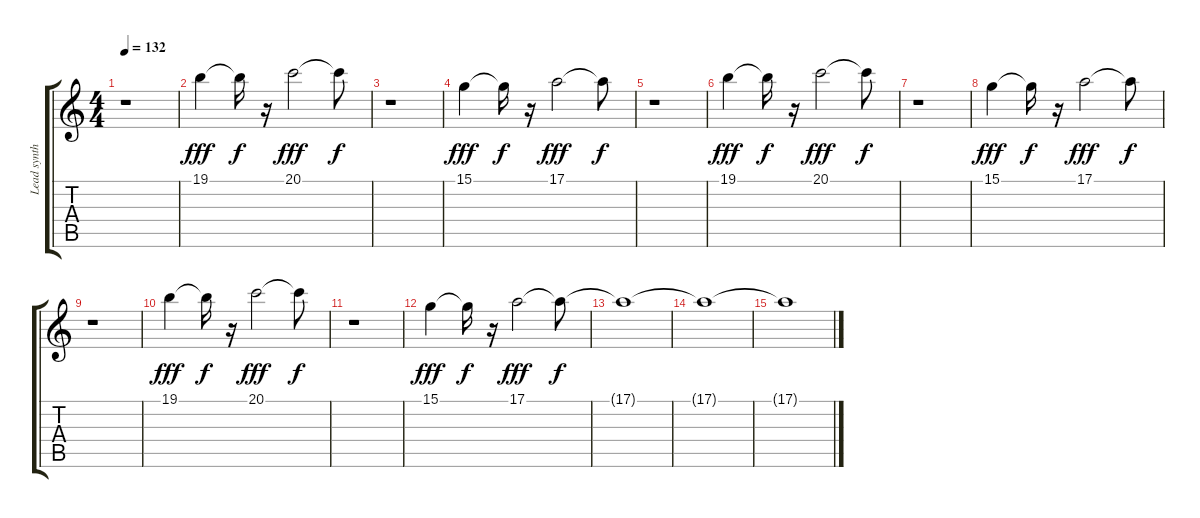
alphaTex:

\track ("Lead synth" "Lead synth") {instrument pad3polysynth}
\staff {score tabs}
\tuning (E4 B3 G3 D3 A2 E2) {hide}
\ts (4 4)
\tempo 132
\clef g2
\ks c
r.1{dy f} |
19.1.4{dy fff} 19.1{t}.16{dy f} r.16 20.1.2{dy fff} 20.1{t}.8{dy f} |
r.1 |
15.1.4{dy fff} 15.1{t}.16{dy f} r.16 17.1.2{dy fff} 17.1{t}.8{dy f} |
r.1 |
19.1.4{dy fff} 19.1{t}.16{dy f} r.16 20.1.2{dy fff} 20.1{t}.8{dy f} |
r.1 |
15.1.4{dy fff} 15.1{t}.16{dy f} r.16 17.1.2{dy fff} 17.1{t}.8{dy f} |
r.1 |
19.1.4{dy fff} 19.1{t}.16{dy f} r.16 20.1.2{dy fff} 20.1{t}.8{dy f} |
r.1 |
15.1.4{dy fff} 15.1{t}.16{dy f} r.16 17.1.2{dy fff} 17.1{t}.8{dy f} |
17.1{t}.1 |
17.1{t}.1 |
17.1{t}.1
